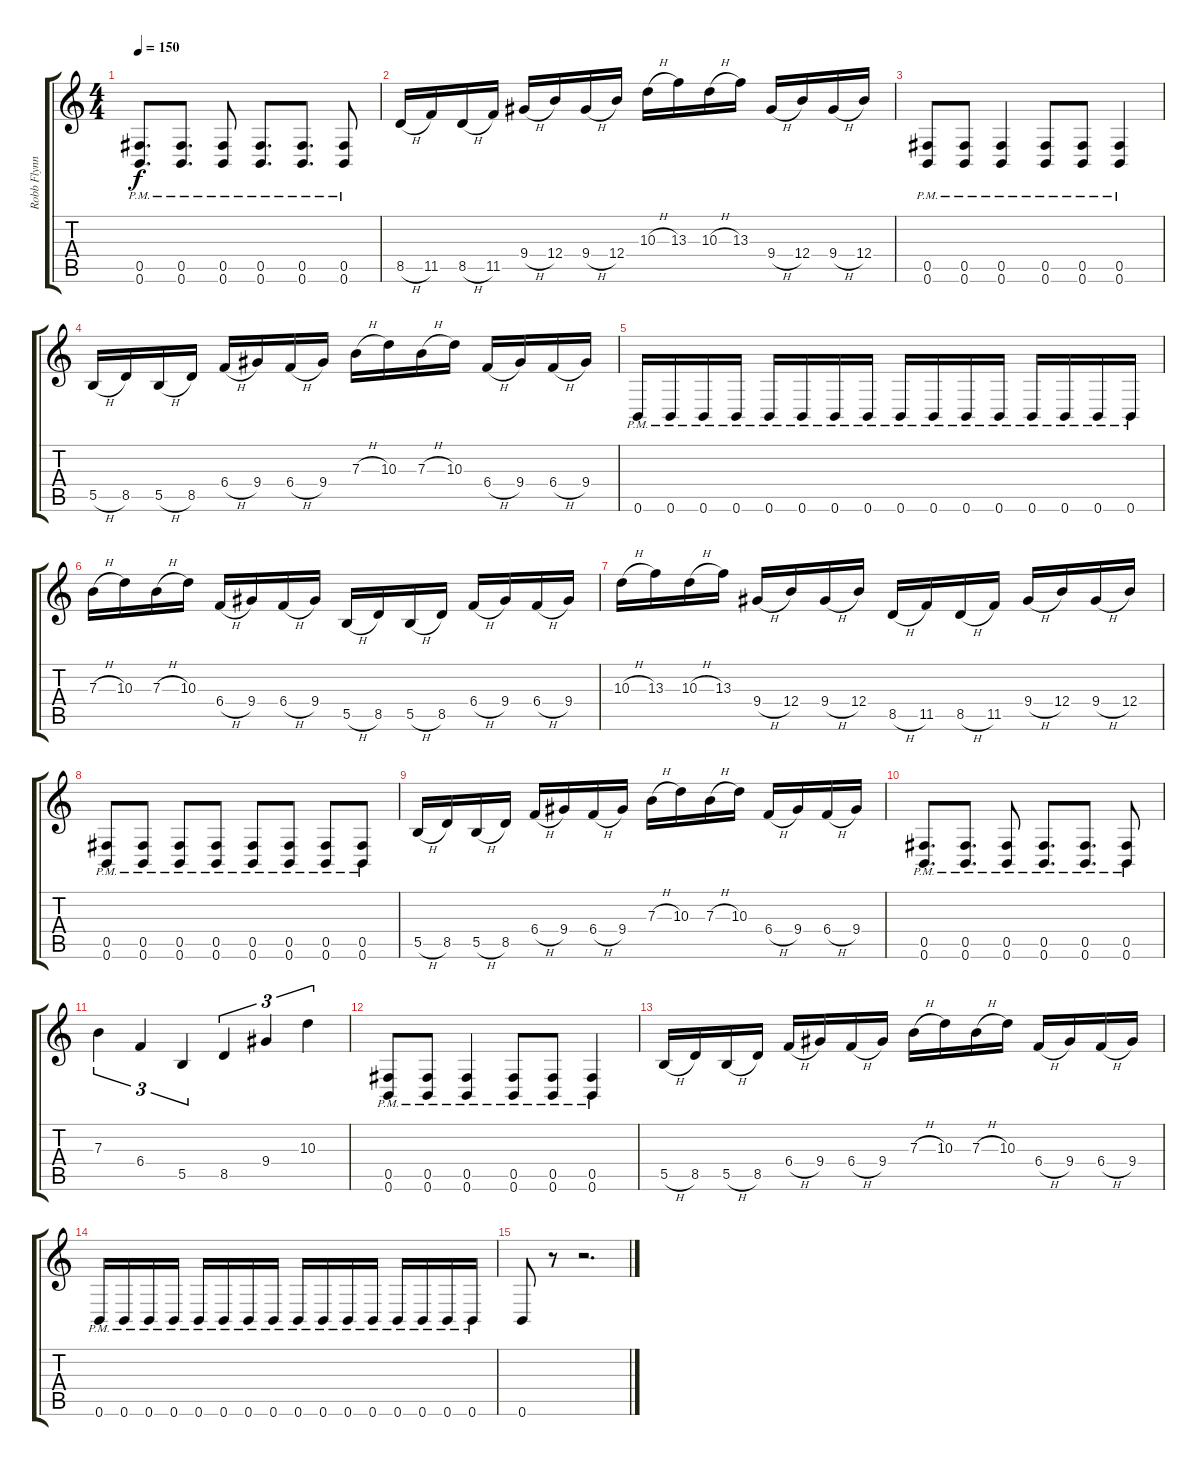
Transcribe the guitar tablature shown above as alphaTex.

\track ("Robb Flynn" "Robb Flynn") {instrument distortionguitar}
\staff {score tabs}
\tuning (Db4 Ab3 E3 B2 Gb2 B1) {hide}
\ts (4 4)
\tempo 150
\clef g2
\ks c
(0.5{pm} 0.6{pm}).8{d dy f} (0.5{pm} 0.6{pm}).8{d} (0.5{pm} 0.6{pm}).8 (0.5{pm} 0.6{pm}).8{d} (0.5{pm} 0.6{pm}).8{d} (0.5{pm} 0.6{pm}).8 |
8.5{h}.16 11.5.16 8.5{h}.16 11.5.16 9.4{h}.16 12.4.16 9.4{h}.16 12.4.16 10.3{h}.16 13.3.16 10.3{h}.16 13.3.16 9.4{h}.16 12.4.16 9.4{h}.16 12.4.16 |
(0.5{pm} 0.6{pm}).8 (0.5{pm} 0.6{pm}).8 (0.5{pm} 0.6{pm}).4 (0.5{pm} 0.6{pm}).8 (0.5{pm} 0.6{pm}).8 (0.5{pm} 0.6{pm}).4 |
5.5{h}.16 8.5.16 5.5{h}.16 8.5.16 6.4{h}.16 9.4.16 6.4{h}.16 9.4.16 7.3{h}.16 10.3.16 7.3{h}.16 10.3.16 6.4{h}.16 9.4.16 6.4{h}.16 9.4.16 |
0.6{pm}.16 0.6{pm}.16 0.6{pm}.16 0.6{pm}.16 0.6{pm}.16 0.6{pm}.16 0.6{pm}.16 0.6{pm}.16 0.6{pm}.16 0.6{pm}.16 0.6{pm}.16 0.6{pm}.16 0.6{pm}.16 0.6{pm}.16 0.6{pm}.16 0.6{pm}.16 |
7.3{h}.16 10.3.16 7.3{h}.16 10.3.16 6.4{h}.16 9.4.16 6.4{h}.16 9.4.16 5.5{h}.16 8.5.16 5.5{h}.16 8.5.16 6.4{h}.16 9.4.16 6.4{h}.16 9.4.16 |
10.3{h}.16 13.3.16 10.3{h}.16 13.3.16 9.4{h}.16 12.4.16 9.4{h}.16 12.4.16 8.5{h}.16 11.5.16 8.5{h}.16 11.5.16 9.4{h}.16 12.4.16 9.4{h}.16 12.4.16 |
(0.5{pm} 0.6{pm}).8 (0.5{pm} 0.6{pm}).8 (0.5{pm} 0.6{pm}).8 (0.5{pm} 0.6{pm}).8 (0.5{pm} 0.6{pm}).8 (0.5{pm} 0.6{pm}).8 (0.5{pm} 0.6{pm}).8 (0.5{pm} 0.6{pm}).8 |
5.5{h}.16 8.5.16 5.5{h}.16 8.5.16 6.4{h}.16 9.4.16 6.4{h}.16 9.4.16 7.3{h}.16 10.3.16 7.3{h}.16 10.3.16 6.4{h}.16 9.4.16 6.4{h}.16 9.4.16 |
(0.5{pm} 0.6{pm}).8{d} (0.5{pm} 0.6{pm}).8{d} (0.5{pm} 0.6{pm}).8 (0.5{pm} 0.6{pm}).8{d} (0.5{pm} 0.6{pm}).8{d} (0.5{pm} 0.6{pm}).8 |
7.3.4{tu (3 2)} 6.4.4{tu (3 2)} 5.5.4{tu (3 2)} 8.5.4{tu (3 2)} 9.4.4{tu (3 2)} 10.3.4{tu (3 2)} |
(0.5{pm} 0.6{pm}).8 (0.5{pm} 0.6{pm}).8 (0.5{pm} 0.6{pm}).4 (0.5{pm} 0.6{pm}).8 (0.5{pm} 0.6{pm}).8 (0.5{pm} 0.6{pm}).4 |
5.5{h}.16 8.5.16 5.5{h}.16 8.5.16 6.4{h}.16 9.4.16 6.4{h}.16 9.4.16 7.3{h}.16 10.3.16 7.3{h}.16 10.3.16 6.4{h}.16 9.4.16 6.4{h}.16 9.4.16 |
0.6{pm}.16 0.6{pm}.16 0.6{pm}.16 0.6{pm}.16 0.6{pm}.16 0.6{pm}.16 0.6{pm}.16 0.6{pm}.16 0.6{pm}.16 0.6{pm}.16 0.6{pm}.16 0.6{pm}.16 0.6{pm}.16 0.6{pm}.16 0.6{pm}.16 0.6{pm}.16 |
0.6.8 r.8 r.2{d}
